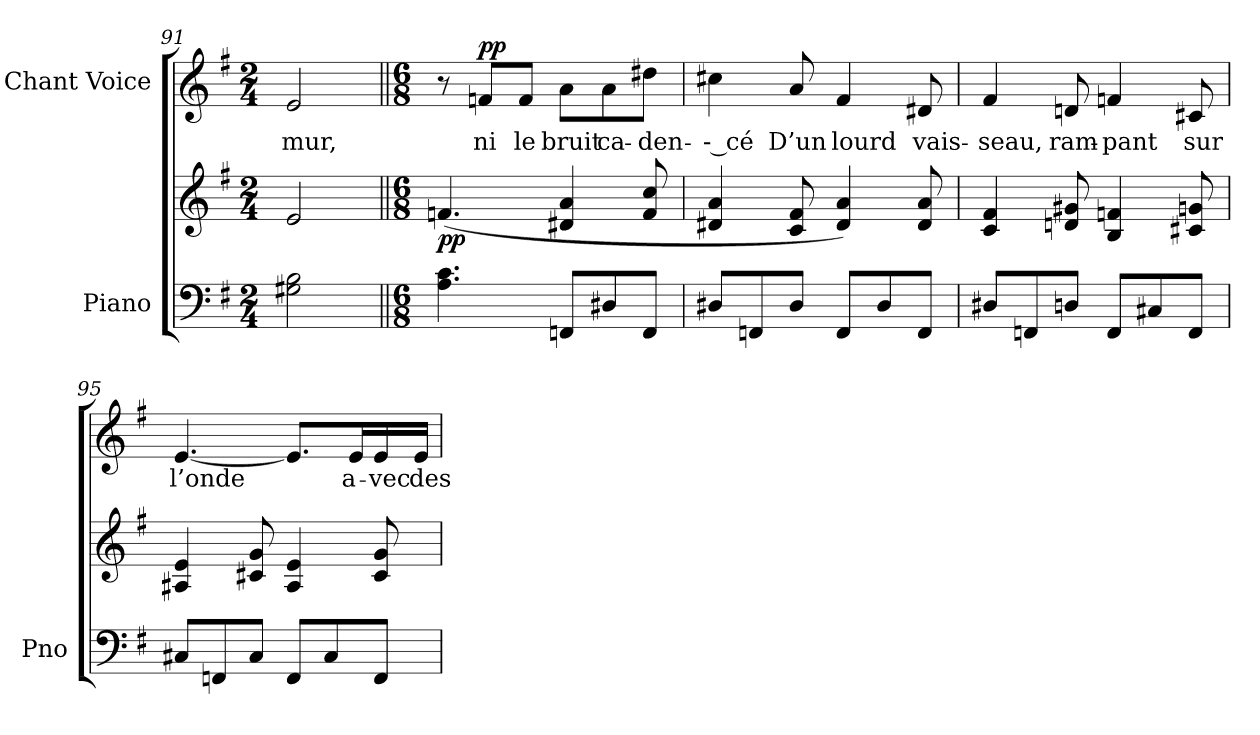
**kern	**kern	**dynam	**kern	**text	**dynam
*part2	*part2	*part2	*part1	*part1	*part1
*staff3	*staff2	*staff2/3	*staff1	*staff1	*staff1
*I"Piano	*	*	*I"Chant Voice	*	*
*I'Pno	*	*	*	*	*
*clefF4	*clefG2	*	*clefG2	*	*
*k[f#]	*k[f#]	*	*k[f#]	*	*
*M2/4	*M2/4	*	*M2/4	*	*
=91	=91	=91	=91	=91	=91
2G#X\ 2B\	2e/	.	2e/	mur,	.
=92||	=92||	=92||	=92||	=92||	=92||
*M6/8	*M6/8	*	*M6/8	*	*
!	!	!LO:DY:b	!	!	!
4.A\ 4.c\	(>4.fn/	pp	8r	.	.
!	!	!	!	!	!LO:DY:a
.	.	.	8fn/L	ni	pp
.	.	.	8f/J	le	.
8FFn/L	4d#X/ 4a/	.	8a\L	bruit	.
8D#X/	.	.	8a\	ca-	.
8FF/J	8f/ 8cc/	.	8dd#X\J	-den-	.
=93	=93	=93	=93	=93	=93
8D#X/L	4d#X/ 4a/	.	4cc#X\	-- cé	.
8FFn/	.	.	.	.	.
8D#/J	8c/ 8f#/	.	8a/	D’un	.
8FF/L	4d#/ 4a/)	.	4f#/	lourd	.
8D#/	.	.	.	.	.
8FF/J	8d#/ 8a/	.	8d#X/	vais-	.
=94	=94	=94	=94	=94	=94
8D#X/L	4c/ 4f#/	.	4f#/	-seau,	.
8FFn/	.	.	.	.	.
8Dn/J	8dn/ 8g#X/	.	8dn/	ram-	.
8FF/L	4B/ 4fn/	.	4fn/	-pant	.
8C#X/	.	.	.	.	.
8FF/J	8c#X/ 8gn/	.	8c#X/	sur	.
=95	=95	=95	=95	=95	=95
8C#X/L	4A#X/ 4e/	.	[4.e/	l’onde	.
8FFn/	.	.	.	.	.
8C#/J	8c#X/ 8g/	.	.	.	.
8FF/L	4A#/ 4e/	.	8.e/L]	.	.
8C#/	.	.	.	.	.
.	.	.	16e/L	a-	.
8FF/J	8c#/ 8g/	.	16e/	-vec	.
.	.	.	16e/JJ	des	.
=	=	=	=	=	=
*-	*-	*-	*-	*-	*-
